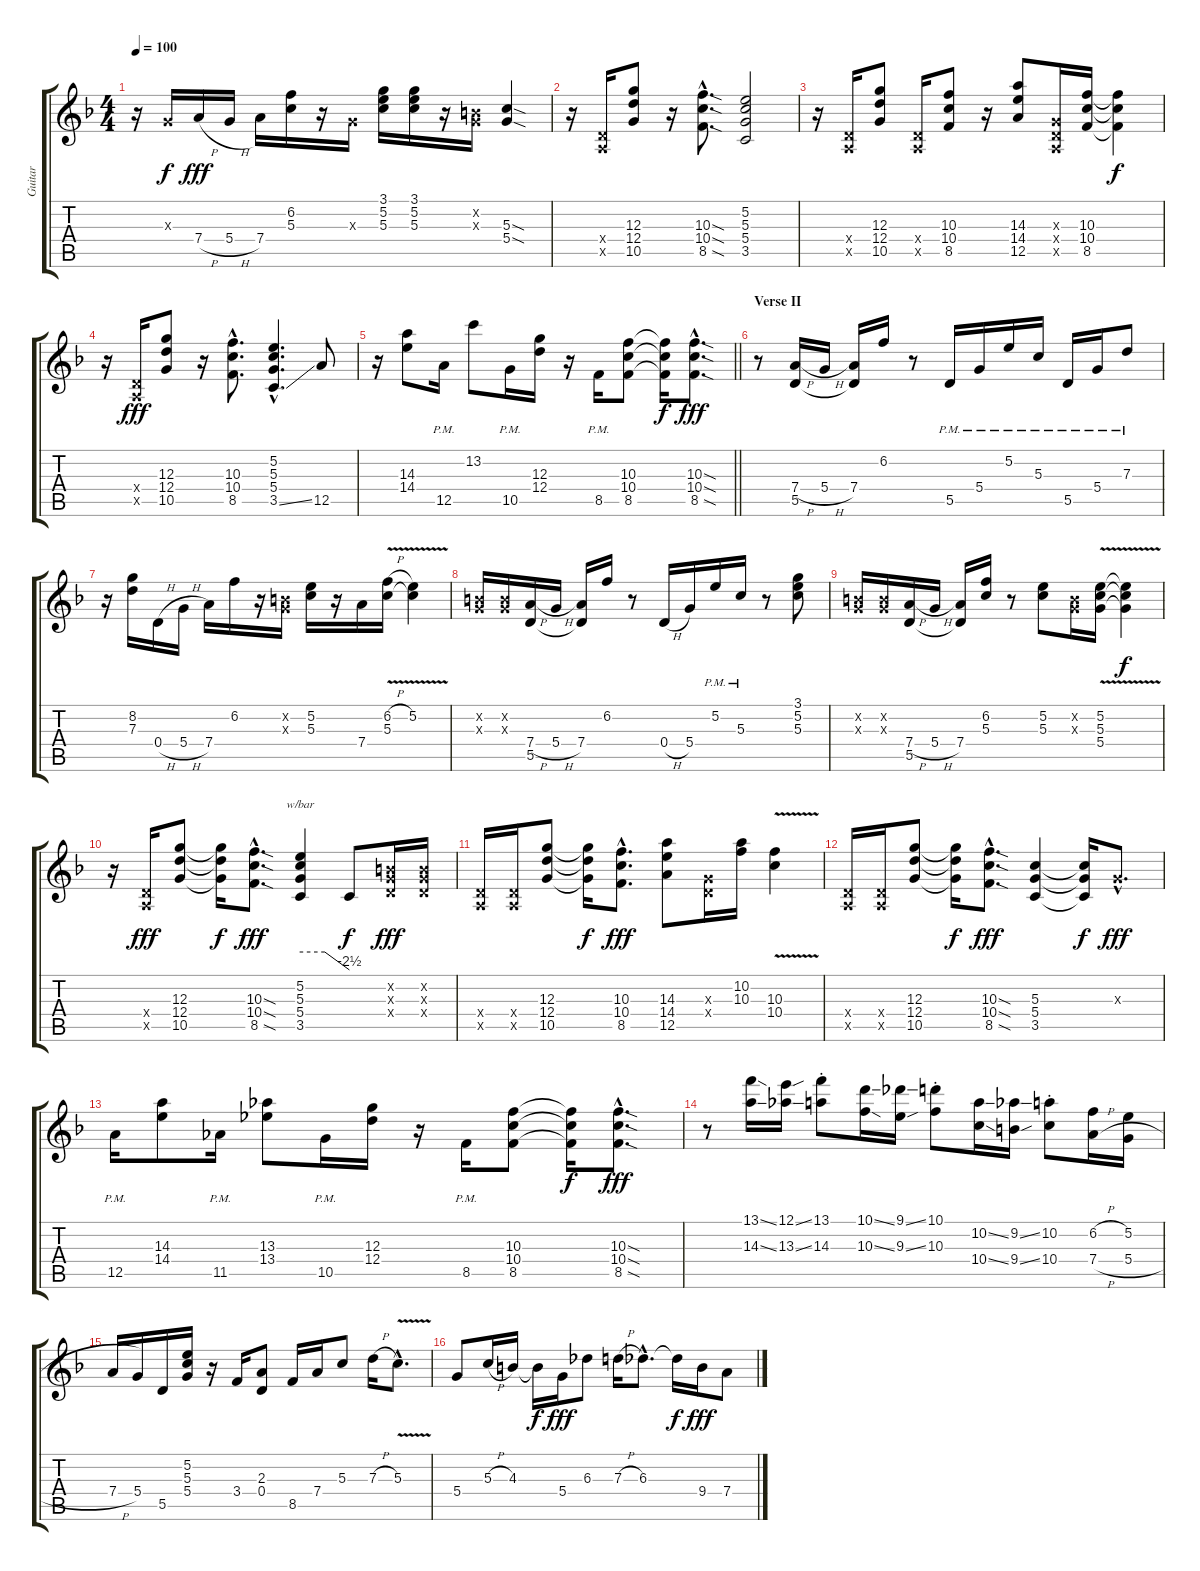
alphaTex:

\track ("Guitar" "Guitar") {instrument distortionguitar}
\staff {score tabs}
\tuning (E4 B3 G3 D3 A2 E2) {hide}
\ts (4 4)
\tempo 100
\clef g2
\ks f
r.16{dy fff} 0.3{x}.16{dy f} 7.4{h}.16{dy fff} 5.4{h}.16 7.4.16 (6.2 5.3).16 r.16 0.3{x}.16 (3.1 5.2 5.3).16 (3.1 5.2 5.3).16 r.16 (0.2{x} 0.3{x}).16 (5.3{sod} 5.4{sod}).4 |
r.16 (0.4{x} 0.5{x}).16 (12.3 12.4 10.5).8 r.16 (10.3{sod hac} 10.4{sod hac} 8.5{sod hac}).8{d} (5.2 5.3 5.4 3.5).2 |
r.16 (0.4{x} 0.5{x}).16 (12.3 12.4 10.5).8 (0.4{x} 0.5{x}).16 (10.3 10.4 8.5).8 r.16 (14.3 14.4 12.5).8 (0.3{x} 0.4{x} 0.5{x}).16 (10.3 10.4 8.5).16 (10.3{t} 10.4{t} 8.5{t}).4{dy f} |
r.16 (0.4{x} 0.5{x}).16{dy fff} (12.3 12.4 10.5).8 r.16 (10.3{hac} 10.4{hac} 8.5{hac}).8{d} (5.2{hac} 5.3{hac} 5.4{hac} 3.5{ss hac}).4{d} 12.5.8 |
\barLineRight lightlight
r.16 (14.3 14.4).8 12.5{pm}.16 13.2.8 10.5{pm}.16 (12.3 12.4).16 r.16 8.5{pm}.16 (10.3 10.4 8.5).8 (10.3{t} 10.4{t} 8.5{t}).16{dy f} (10.3{sod hac} 10.4{sod hac} 8.5{sod hac}).8{d dy fff} |
\section ("" "Verse II")
r.8 (7.4{h} 5.5).16 5.4{h}.16 (7.4 5.5{t}).16 6.2.16 r.8 5.5{pm}.16 5.4{pm}.16 5.2{pm}.16 5.3{pm}.16 5.5{pm}.16 5.4{pm}.16 7.3{pm}.8 |
r.16 (8.2 7.3).16 0.4{h}.16 5.4{h}.16 7.4.16 6.2.16 r.16 (0.2{x} 0.3{x}).16 (5.2 5.3).16 r.16 7.4.16 (6.2{h} 5.3{v}).16 (5.2{v} 5.3{t}).4 |
(0.2{x} 0.3{x}).16 (0.2{x} 0.3{x}).16 (7.4{h} 5.5).16 5.4{h}.16 (7.4 5.5{t}).16 6.2.16 r.8 0.4{h}.16 5.4.16 5.2{pm}.16 5.3{pm}.16 r.8 (3.1 5.2 5.3).8 |
(0.2{x} 0.3{x}).16 (0.2{x} 0.3{x}).16 (7.4{h} 5.5).16 5.4{h}.16 (7.4 5.5{t}).16 (6.2 5.3).16 r.8 (5.2 5.3).8 (0.2{x} 0.3{x}).16 (5.2{v} 5.3{v} 5.4{v}).16 (5.2{t} 5.3{t} 5.4{t}).4{dy f} |
r.16 (0.4{x} 0.5{x}).16{dy fff} (12.3 12.4 10.5).8 (12.3{t} 12.4{t} 10.5{t}).16{dy f} (10.3{sod hac} 10.4{sod hac} 8.5{sod hac}).8{d dy fff} (5.2 5.3 5.4 3.5).4{tbe (custom default 0 0 30 0 60 -10)} 3.5{t}.8{dy f} (0.2{x} 0.3{x} 0.4{x}).16{dy fff} (0.2{x} 0.3{x} 0.4{x}).16 |
(0.4{x} 0.5{x}).16 (0.4{x} 0.5{x}).16 (12.3 12.4 10.5).8 (12.3{t} 12.4{t} 10.5{t}).16{dy f} (10.3{hac} 10.4{hac} 8.5{hac}).8{d dy fff} (14.3 14.4 12.5).8 (0.3{x} 0.4{x}).16 (10.2 10.3).16 (10.3{v} 10.4{v}).4 |
(0.4{x} 0.5{x}).16 (0.4{x} 0.5{x}).16 (12.3 12.4 10.5).8 (12.3{t} 12.4{t} 10.5{t}).16{dy f} (10.3{sod hac} 10.4{sod hac} 8.5{sod hac}).8{d dy fff} (5.3 5.4 3.5).4 (5.3{t} 5.4{t} 3.5{t}).16{dy f} 0.3{hac x}.8{d dy fff} |
12.5{pm}.16 (14.3 14.4).8 11.5{pm}.16 (13.3 13.4).8 10.5{pm}.16 (12.3 12.4).16 r.16 8.5{pm}.16 (10.3 10.4 8.5).8 (10.3{t} 10.4{t} 8.5{t}).16{dy f} (10.3{sod hac} 10.4{sod hac} 8.5{sod hac}).8{d dy fff} |
r.8 (13.1{ss} 14.3{ss}).16 (12.1{ss} 13.3{ss}).16 (13.1{st} 14.3{st}).8 (10.1{ss} 10.3{ss}).16 (9.1{ss} 9.3{ss}).16 (10.1{st} 10.3{st}).8 (10.2{ss} 10.4{ss}).16 (9.2{ss} 9.4{ss}).16 (10.2{st} 10.4{st}).8 (6.2{h} 7.4{h}).16 (5.2 5.4{h}).16 |
7.4{h}.16 5.4.16 5.5.16 (5.2 5.3 5.4).16 r.16 3.4.16 (2.3 0.4).8 8.5.16 7.4.16 5.3.8 7.3{h}.16 5.3{v hac}.8{d} |
5.4.8 5.3{h}.16 4.3.16 4.3{t}.16{dy f} 5.4.16{dy fff} 6.3.8 7.3{h}.16 6.3{hac}.8{d} 6.3{t}.16{dy f} 9.4.16{dy fff} 7.4.8
